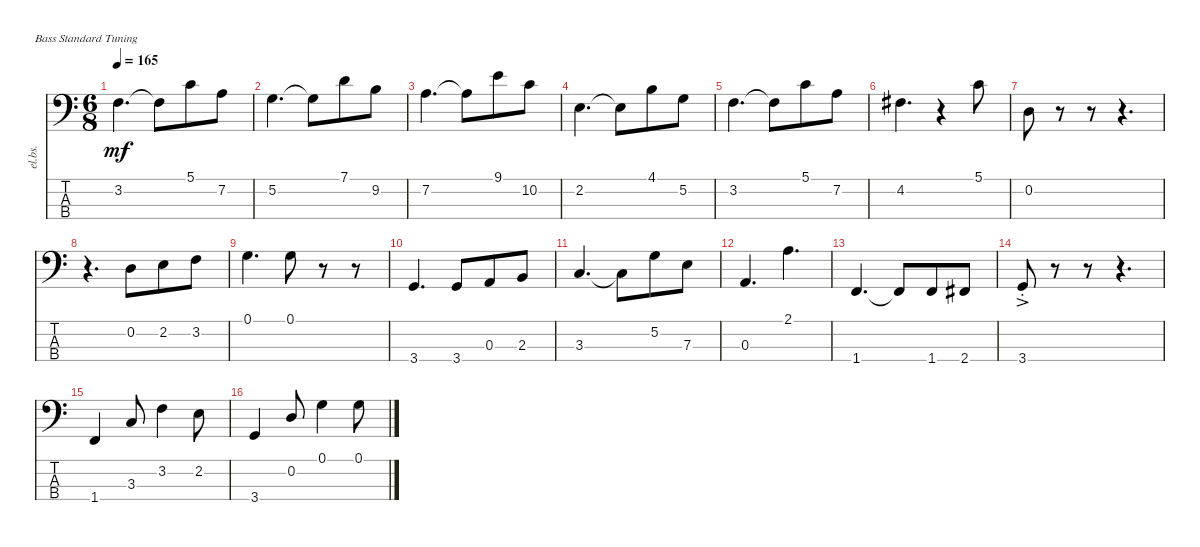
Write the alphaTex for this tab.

\defaultSystemsLayout 4
\bracketExtendMode nobrackets
\track ("Electric Bass" "el.bs.") {defaultSystemsLayout 6 multiBarRest instrument electricbassfinger}
\staff {score tabs}
\tuning (G2 D2 A1 E1)
\ts (6 8)
\tempo 165
\clef f4
\ks c
3.2.4{d dy mf beam Down} 3.2{t}.8{beam Down} 5.1.8{beam Down} 7.2.8{beam Down} |
5.2.4{d beam Down} 5.2{t}.8{beam Down} 7.1.8{beam Down} 9.2.8{beam Down} |
7.2.4{d beam Down} 7.2{t}.8{beam Down} 9.1.8{beam Down} 10.2.8{beam Down} |
2.2.4{d beam Down} 2.2{t}.8{beam Down} 4.1.8{beam Down} 5.2.8{beam Down} |
3.2.4{d beam Down} 3.2{t}.8{beam Down} 5.1.8{beam Down} 7.2.8{beam Down} |
4.2{acc #}.4{d beam Down} r.4{beam Down} 5.1.8{beam Down} |
0.2.8{beam Down} r.8{beam Down} r.8{beam Down} r.4{d beam Down} |
r.4{d beam Down} 0.2.8{beam Down} 2.2.8{beam Down} 3.2.8{beam Down} |
0.1.4{d beam Down} 0.1.8{beam Down} r.8{beam Down} r.8{beam Down} |
3.4.4{d beam Up} 3.4.8{beam Up} 0.3.8{beam Up} 2.3.8{beam Up} |
3.3.4{d beam Up} 3.3{t}.8{beam Down} 5.2.8{beam Down} 7.3.8{beam Down} |
0.3.4{d beam Up} 2.1.4{d beam Down} |
1.4.4{d beam Up} 1.4{t}.8{beam Up} 1.4.8{beam Up} 2.4{acc #}.8{beam Up} |
3.4{ac st}.8{beam Up} r.8{beam Down} r.8{beam Down} r.4{d beam Down} |
1.4.4{beam Up} 3.3.8{beam Up} 3.2.4{beam Down} 2.2.8{beam Down} |
3.4.4{beam Up} 0.2.8{beam Up} 0.1.4{beam Down} 0.1.8{beam Down}
